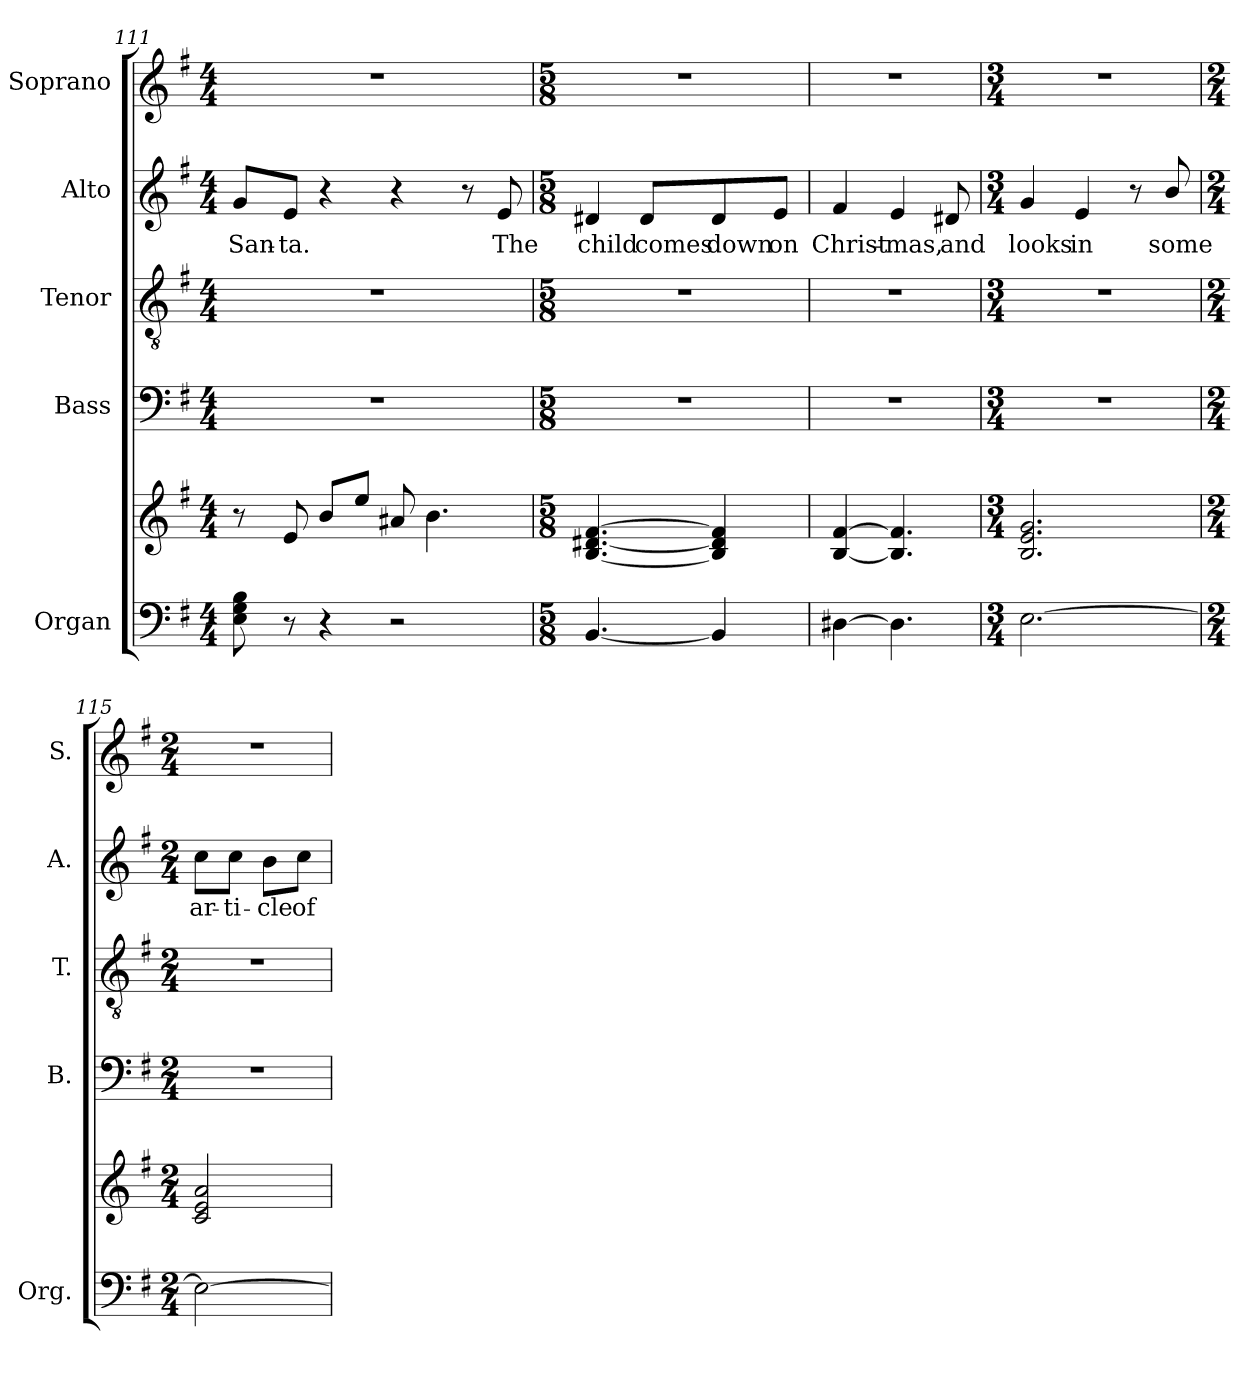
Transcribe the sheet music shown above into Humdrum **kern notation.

**kern	**kern	**kern	**kern	**kern	**text	**kern
*part5	*part5	*part4	*part3	*part2	*part2	*part1
*staff6	*staff5	*staff4	*staff3	*staff2	*staff2	*staff1
*I"Organ	*	*I"Bass	*I"Tenor	*I"Alto	*	*I"Soprano
*I'Org.	*	*I'B.	*I'T.	*I'A.	*	*I'S.
*clefF4	*clefG2	*clefF4	*clefGv2	*clefG2	*	*clefG2
*	*	*	*ITrd7c12	*	*	*
*k[f#]	*k[f#]	*k[f#]	*k[f#]	*k[f#]	*	*k[f#]
*G:	*G:	*G:	*G:	*G:	*	*G:
*M4/4	*M4/4	*M4/4	*M4/4	*M4/4	*	*M4/4
=111	=111	=111	=111	=111	=111	=111
!	!	!	!	!	!LO:LY:b:color=#000000	!
8Ei\ 8Gi 8Bi	8r	1r	1r	8gi/L	San-	1r
!	!	!	!	!	!LO:LY:b:color=#000000	!
8r	8ei/	.	.	8ei/J	-ta.	.
4r	8bi/L	.	.	4r	.	.
.	8eei/J	.	.	.	.	.
2r	8a#Xi/	.	.	4r	.	.
.	4.bi\	.	.	.	.	.
.	.	.	.	8r	.	.
!	!	!	!	!	!LO:LY:b:color=#000000	!
.	.	.	.	8ei/	The	.
=112	=112	=112	=112	=112	=112	=112
*M5/8	*M5/8	*M5/8	*M5/8	*M5/8	*	*M5/8
!	!	!LO:N:vis=1	!LO:N:vis=1	!	!	!
!	!	!	!	!	!LO:LY:b:color=#000000	!LO:N:vis=1
[4.BBi/	[4.Bi/ [4.d#Xi [4.f#i	8%5r	8%5r	4d#Xi/	child	8%5r
!	!	!	!	!	!LO:LY:b:color=#000000	!
.	.	.	.	8d#i/L	comes	.
!	!	!	!	!	!LO:LY:b:color=#000000	!
4BBi/]	4Bi/] 4d#i] 4f#i]	.	.	8d#i/	down	.
!	!	!	!	!	!LO:LY:b:color=#000000	!
.	.	.	.	8ei/J	on	.
!!LO:LB:g=z
=113	=113	=113	=113	=113	=113	=113
!	!	!LO:N:vis=1	!LO:N:vis=1	!	!	!
!	!	!	!	!	!LO:LY:b:color=#000000	!LO:N:vis=1
[4D#Xi\	[4Bi/ [4f#i	8%5r	8%5r	4f#i/	Christ-	8%5r
!	!	!	!	!	!LO:LY:b:color=#000000	!
4.D#i\]	4.Bi/] 4.f#i]	.	.	4ei/	-mas,	.
!	!	!	!	!	!LO:LY:b:color=#000000	!
.	.	.	.	8d#Xi/	and	.
=114	=114	=114	=114	=114	=114	=114
*M3/4	*M3/4	*M3/4	*M3/4	*M3/4	*	*M3/4
!	!	!LO:N:vis=1	!LO:N:vis=1	!	!	!
!	!	!	!	!	!LO:LY:b:color=#000000	!LO:N:vis=1
[2.Ei\	2.Bi/ 2.ei 2.gi	2.r	2.r	4gi/	looks	2.r
!	!	!	!	!	!LO:LY:b:color=#000000	!
.	.	.	.	4ei/	in	.
.	.	.	.	8r	.	.
!	!	!	!	!	!LO:LY:b:color=#000000	!
.	.	.	.	8bi/	some	.
=115	=115	=115	=115	=115	=115	=115
*M2/4	*M2/4	*M2/4	*M2/4	*M2/4	*	*M2/4
!	!	!LO:N:vis=1	!LO:N:vis=1	!	!	!
!	!	!	!	!	!LO:LY:b:color=#000000	!LO:N:vis=1
2Ei\_	2ci/ 2ei 2ai	2r	2r	8cci\L	ar-	2r
!	!	!	!	!	!LO:LY:b:color=#000000	!
.	.	.	.	8cci\J	-ti-	.
!	!	!	!	!	!LO:LY:b:color=#000000	!
.	.	.	.	8bi\L	-cle	.
!	!	!	!	!	!LO:LY:b:color=#000000	!
.	.	.	.	8cci\J	of	.
=	=	=	=	=	=	=
*-	*-	*-	*-	*-	*-	*-
